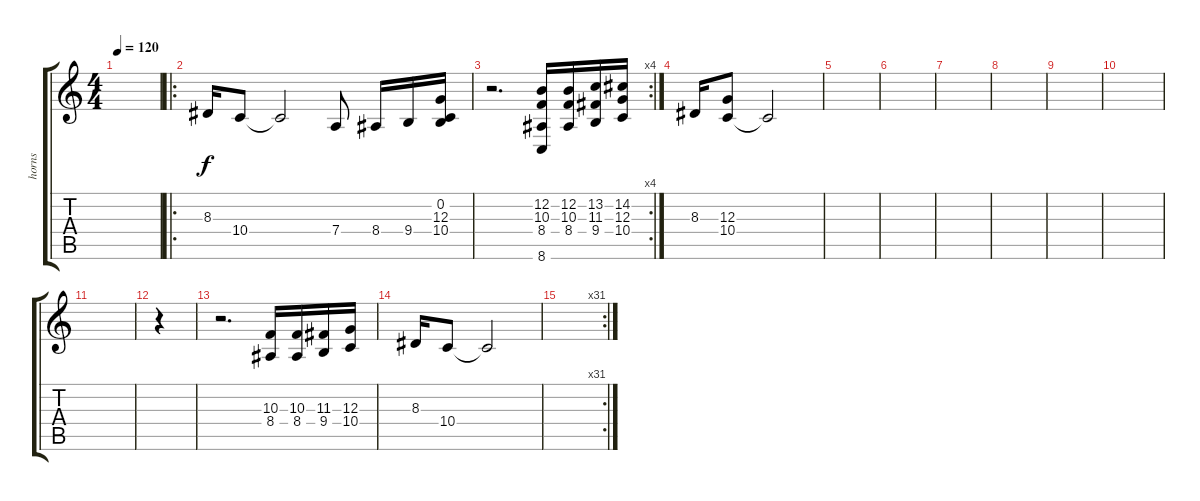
\track ("horns" "horns") {instrument brasssection}
\staff {score tabs}
\tuning (E4 B3 G3 D3 A2 E2) {hide}
\ts (4 4)
\tempo 120
\clef g2
\ks c
|
\ro
8.3.16 10.4.8 10.4{t}.2 7.4.8 8.4.16 9.4.16 (0.2 12.3 10.4).16 |
\rc 4
r.2{d} (12.2 10.3 8.4 8.6).16 (12.2 10.3 8.4).16 (13.2 11.3 9.4).16 (14.2 12.3 10.4).16 |
8.3.16 (12.3 10.4).8 10.4{t}.2 |
|
|
|
|
|
|
|
r.4 |
r.2{d} (10.3 8.4).16 (10.3 8.4).16 (11.3 9.4).16 (12.3 10.4).16 |
8.3.16 10.4.8 10.4{t}.2 |
\rc 31
